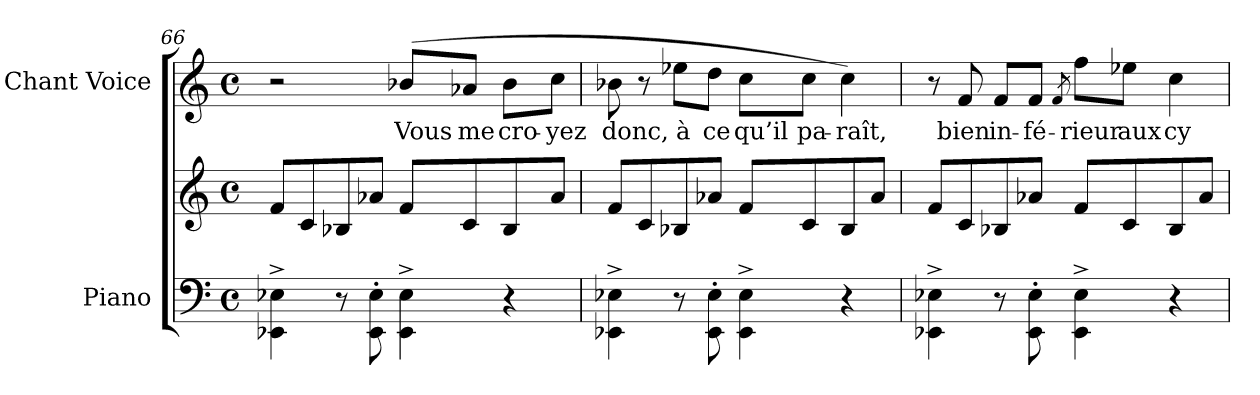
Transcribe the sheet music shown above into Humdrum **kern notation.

**kern	**kern	**kern	**text
*part2	*part2	*part1	*part1
*staff3	*staff2	*staff1	*staff1
*I"Piano	*	*I"Chant Voice	*
*I'Pno	*	*	*
*clefF4	*clefG2	*clefG2	*
*k[]	*k[]	*k[]	*
*M4/4	*M4/4	*M4/4	*
*met(c)	*met(c)	*met(c)	*
=66	=66	=66	=66
4EE-X\^> 4E-X\^>	8f/L	2r	.
.	8c/	.	.
8r	8B-X/	.	.
8EE-\'> 8E-\'>	8a-X/J	.	.
4EE-\^> 4E-\^>	8f/L	(8b-X/L	Vous
.	8c/	8a-X/J	me
4r	8B-/	8b-\L	cro-
.	8a-/J	8cc\J	-yez
=67	=67	=67	=67
4EE-X\^> 4E-X\^>	8f/L	8b-X\	donc,
.	8c/	8r	.
8r	8B-X/	8ee-X\L	à
8EE-\'> 8E-\'>	8a-X/J	8dd\J	ce
4EE-\^> 4E-\^>	8f/L	8cc\L	qu’il
.	8c/	8cc\J	pa-
4r	8B-/	4cc\)	-raît,
.	8a-/J	.	.
=68	=68	=68	=68
4EE-X\^> 4E-X\^>	8f/L	8r	.
.	8c/	8f/	bien
8r	8B-X/	8f/L	in-
8EE-\'> 8E-\'>	8a-X/J	8f/J	-fé-
.	.	8qf/	.
4EE-\^> 4E-\^>	8f/L	8ff\L	-rieur
.	8c/	8ee-X\J	aux
4r	8B-/	4cc\	cy-
.	8a-/J	.	.
=	=	=	=
*-	*-	*-	*-
